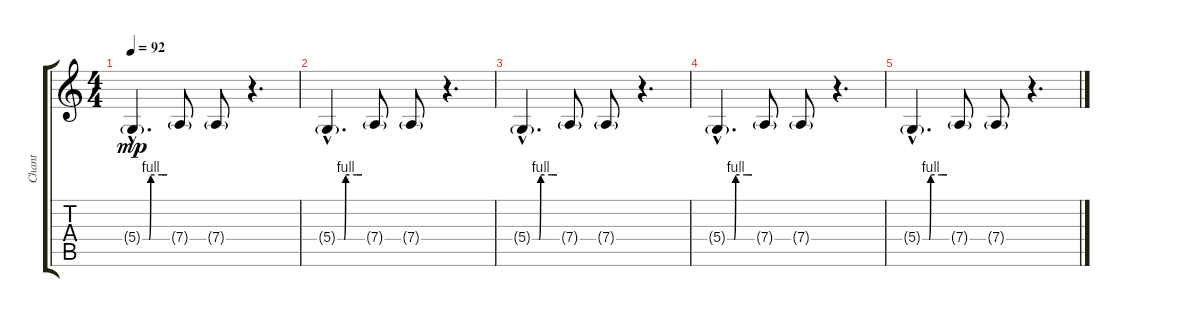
\track ("Chant" "Chant") {instrument accordion}
\staff {score tabs}
\tuning (E4 B3 G3 D3 A2 E2) {hide}
\ts (4 4)
\tempo 92
\clef g2
\ks c
5.4{be (custom 0 0 16 0 20 4 47 4 60 4) g hac}.4{d dy mp} 7.4{g}.8 7.4{g}.8 r.4{d} |
5.4{be (custom 0 0 16 0 20 4 47 4 60 4) g hac}.4{d} 7.4{g}.8 7.4{g}.8 r.4{d} |
5.4{be (custom 0 0 16 0 20 4 47 4 60 4) g hac}.4{d} 7.4{g}.8 7.4{g}.8 r.4{d} |
5.4{be (custom 0 0 16 0 20 4 47 4 60 4) g hac}.4{d} 7.4{g}.8 7.4{g}.8 r.4{d} |
5.4{be (custom 0 0 16 0 20 4 47 4 60 4) g hac}.4{d} 7.4{g}.8 7.4{g}.8 r.4{d}
